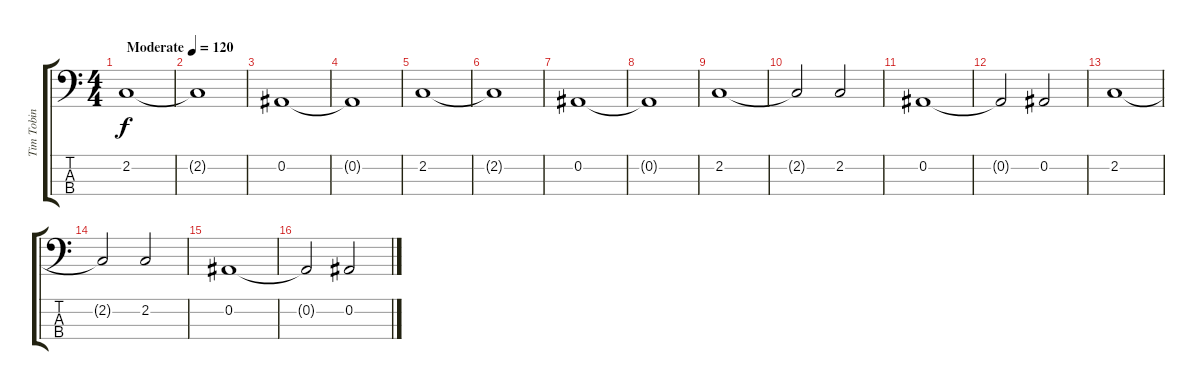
\track ("Tim Tobin - Bass" "Tim Tobin ") {instrument electricbassfinger}
\staff {score tabs}
\tuning (Eb2 Bb1 F1 Bb0) {hide}
\ts (4 4)
\tempo (120 "Moderate")
\tempo 122
\tempo (120 "Moderate")
\clef f4
\ks c
2.2.1{dy f instrument electricbassfinger} |
2.2{t}.1 |
0.2.1 |
0.2{t}.1 |
2.2.1 |
2.2{t}.1 |
0.2.1 |
0.2{t}.1 |
2.2.1 |
2.2{t}.2 2.2.2 |
0.2.1 |
0.2{t}.2 0.2.2 |
2.2.1 |
2.2{t}.2 2.2.2 |
0.2.1 |
0.2{t}.2 0.2.2
